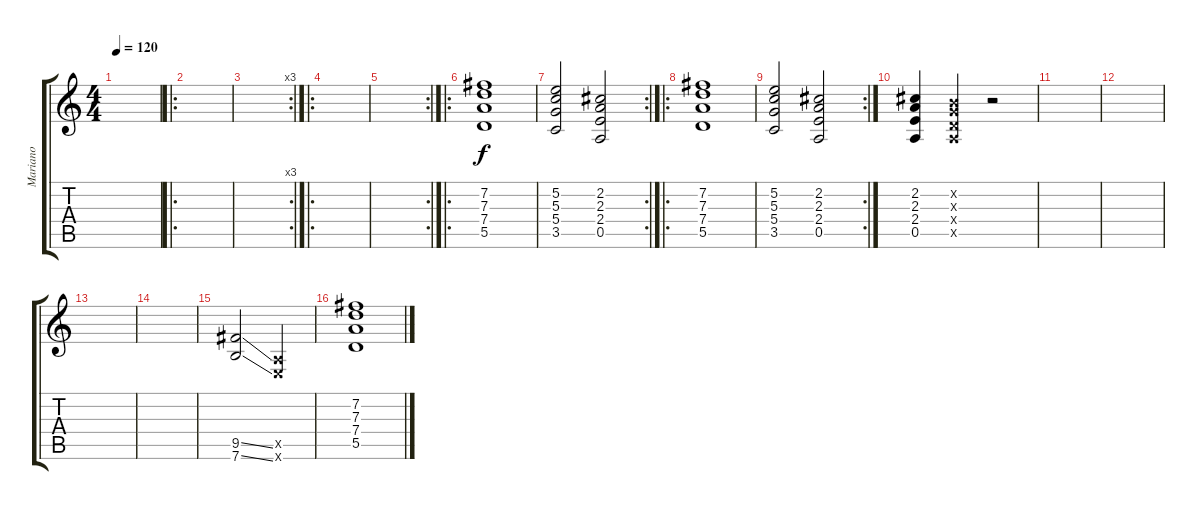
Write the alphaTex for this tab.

\track ("Mariano" "Mariano") {instrument distortionguitar}
\staff {score tabs}
\tuning (E4 B3 G3 D3 A2 E2) {hide}
\ts (4 4)
\tempo 120
\clef g2
\ks c
|
\ro
|
\rc 3
|
\ro
|
\rc 2
|
\ro
(7.2 7.3 7.4 5.5).1 |
\rc 2
(5.2 5.3 5.4 3.5).2 (2.2 2.3 2.4 0.5).2 |
\ro
(7.2 7.3 7.4 5.5).1 |
\rc 2
(5.2 5.3 5.4 3.5).2 (2.2 2.3 2.4 0.5).2 |
(2.2 2.3 2.4 0.5).4 (0.2{x} 0.3{x} 0.4{x} 0.5{x}).4 r.2 |
|
|
|
|
(9.5{ss} 7.6{ss}).2 (0.5{x} 0.6{x}).4 |
(7.2 7.3 7.4 5.5).1
